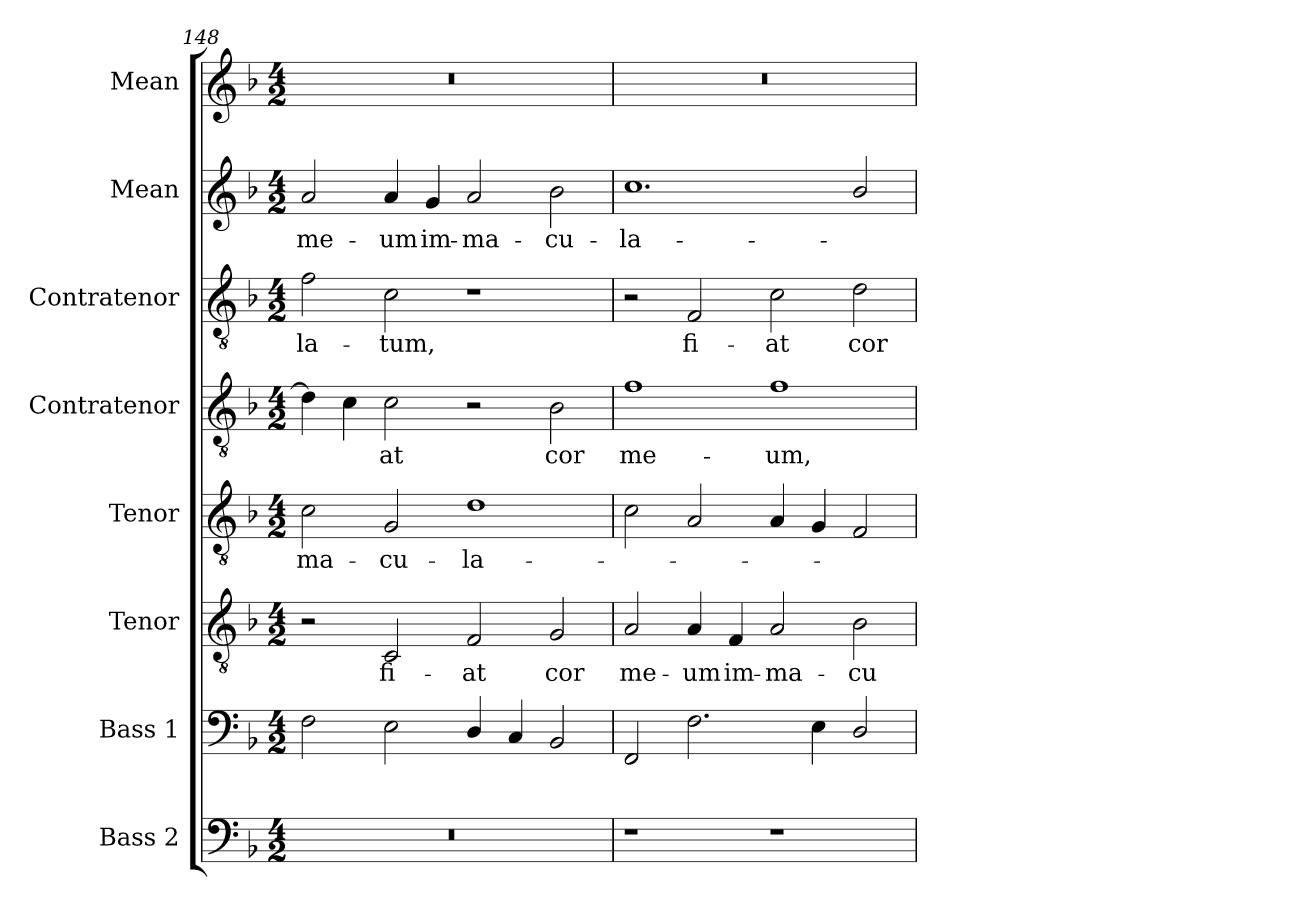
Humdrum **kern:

**kern	**kern	**kern	**text	**kern	**text	**kern	**text	**kern	**text	**kern	**text	**kern
*part8	*part7	*part6	*part6	*part5	*part5	*part4	*part4	*part3	*part3	*part2	*part2	*part1
*staff8	*staff7	*staff6	*staff6	*staff5	*staff5	*staff4	*staff4	*staff3	*staff3	*staff2	*staff2	*staff1
*I"Bass 2	*I"Bass 1	*I"Tenor	*	*I"Tenor	*	*I"Contratenor	*	*I"Contratenor	*	*I"Mean	*	*I"Mean
*I'B2.	*I'B1.	*I'T.	*	*I'T.	*	*I'Ct.	*	*I'Ct.	*	*I'M.	*	*I'M.
*clefF4	*clefF4	*clefGv2	*	*clefGv2	*	*clefGv2	*	*clefGv2	*	*clefG2	*	*clefG2
*	*	*ITrd7c12	*	*ITrd7c12	*	*ITrd7c12	*	*ITrd7c12	*	*	*	*
*k[b-]	*k[b-]	*k[b-]	*	*k[b-]	*	*k[b-]	*	*k[b-]	*	*k[b-]	*	*k[b-]
*F:	*F:	*F:	*	*F:	*	*F:	*	*F:	*	*F:	*	*F:
*M4/2	*M4/2	*M4/2	*	*M4/2	*	*M4/2	*	*M4/2	*	*M4/2	*	*M4/2
=148	=148	=148	=148	=148	=148	=148	=148	=148	=148	=148	=148	=148
!LO:N:vis=1	!	!	!	!	!	!	!	!	!	!	!	!
!	!	!	!	!	!LO:LY:b:color=#000000	!	!	!	!	!	!	!
!	!	!	!	!	!	!	!	!	!LO:LY:b:color=#000000	!	!	!
!	!	!	!	!	!	!	!	!	!	!	!LO:LY:b:color=#000000	!LO:N:vis=1
0r	2Fi\	2r	.	2Ci\	-ma-	4Di\]	.	2Fi\	-la-	2ai/	me-	0r
.	.	.	.	.	.	4Ci\	.	.	.	.	.	.
!	!	!	!LO:LY:b:color=#000000	!	!	!	!	!	!	!	!	!
!	!	!	!	!	!LO:LY:b:color=#000000	!	!	!	!	!	!	!
!	!	!	!	!	!	!	!LO:LY:b:color=#000000	!	!	!	!	!
!	!	!	!	!	!	!	!	!	!LO:LY:b:color=#000000	!	!	!
!	!	!	!	!	!	!	!	!	!	!	!LO:LY:b:color=#000000	!
.	2Ei\	2CCi/	fi-	2GGi/	-cu-	2Ci\	-at	2Ci\	-tum,	4ai/	-um	.
!	!	!	!	!	!	!	!	!	!	!	!LO:LY:b:color=#000000	!
.	.	.	.	.	.	.	.	.	.	4gi/	im-	.
!	!	!	!LO:LY:b:color=#000000	!	!	!	!	!	!	!	!	!
!	!	!	!	!	!LO:LY:b:color=#000000	!	!	!	!	!	!	!
!	!	!	!	!	!	!	!	!	!	!	!LO:LY:b:color=#000000	!
.	4Di/	2FFi/	-at	1Di	-la-	2r	.	1r	.	2ai/	-ma-	.
.	4Ci/	.	.	.	.	.	.	.	.	.	.	.
!	!	!	!LO:LY:b:color=#000000	!	!	!	!	!	!	!	!	!
!	!	!	!	!	!	!	!LO:LY:b:color=#000000	!	!	!	!	!
!	!	!	!	!	!	!	!	!	!	!	!LO:LY:b:color=#000000	!
.	2BB-i/	2GGi/	cor	.	.	2BB-i\	cor	.	.	2b-i\	-cu-	.
!!LO:LB:g=z
=149	=149	=149	=149	=149	=149	=149	=149	=149	=149	=149	=149	=149
!	!	!	!LO:LY:b:color=#000000	!	!	!	!	!	!	!	!	!
!	!	!	!	!	!	!	!LO:LY:b:color=#000000	!	!	!	!	!
!	!	!	!	!	!	!	!	!	!	!	!LO:LY:b:color=#000000	!LO:N:vis=1
1r	2FFi/	2AAi/	me-	2Ci\	.	1Fi	me-	2r	.	1.cci	-la-	0r
!	!	!	!LO:LY:b:color=#000000	!	!	!	!	!	!	!	!	!
!	!	!	!	!	!	!	!	!	!LO:LY:b:color=#000000	!	!	!
.	2.Fi\	4AAi/	-um	2AAi/	.	.	.	2FFi/	fi-	.	.	.
!	!	!	!LO:LY:b:color=#000000	!	!	!	!	!	!	!	!	!
.	.	4FFi/	im-	.	.	.	.	.	.	.	.	.
!	!	!	!LO:LY:b:color=#000000	!	!	!	!	!	!	!	!	!
!	!	!	!	!	!	!	!LO:LY:b:color=#000000	!	!	!	!	!
!	!	!	!	!	!	!	!	!	!LO:LY:b:color=#000000	!	!	!
1r	.	2AAi/	-ma-	4AAi/	.	1Fi	-um,	2Ci\	-at	.	.	.
.	4Ei\	.	.	4GGi/	.	.	.	.	.	.	.	.
!	!	!	!LO:LY:b:color=#000000	!	!	!	!	!	!	!	!	!
!	!	!	!	!	!	!	!	!	!LO:LY:b:color=#000000	!	!	!
.	2Di/	2BB-i\	-cu-	2FFi/	.	.	.	2Di\	cor	2b-i/	.	.
=	=	=	=	=	=	=	=	=	=	=	=	=
*-	*-	*-	*-	*-	*-	*-	*-	*-	*-	*-	*-	*-
